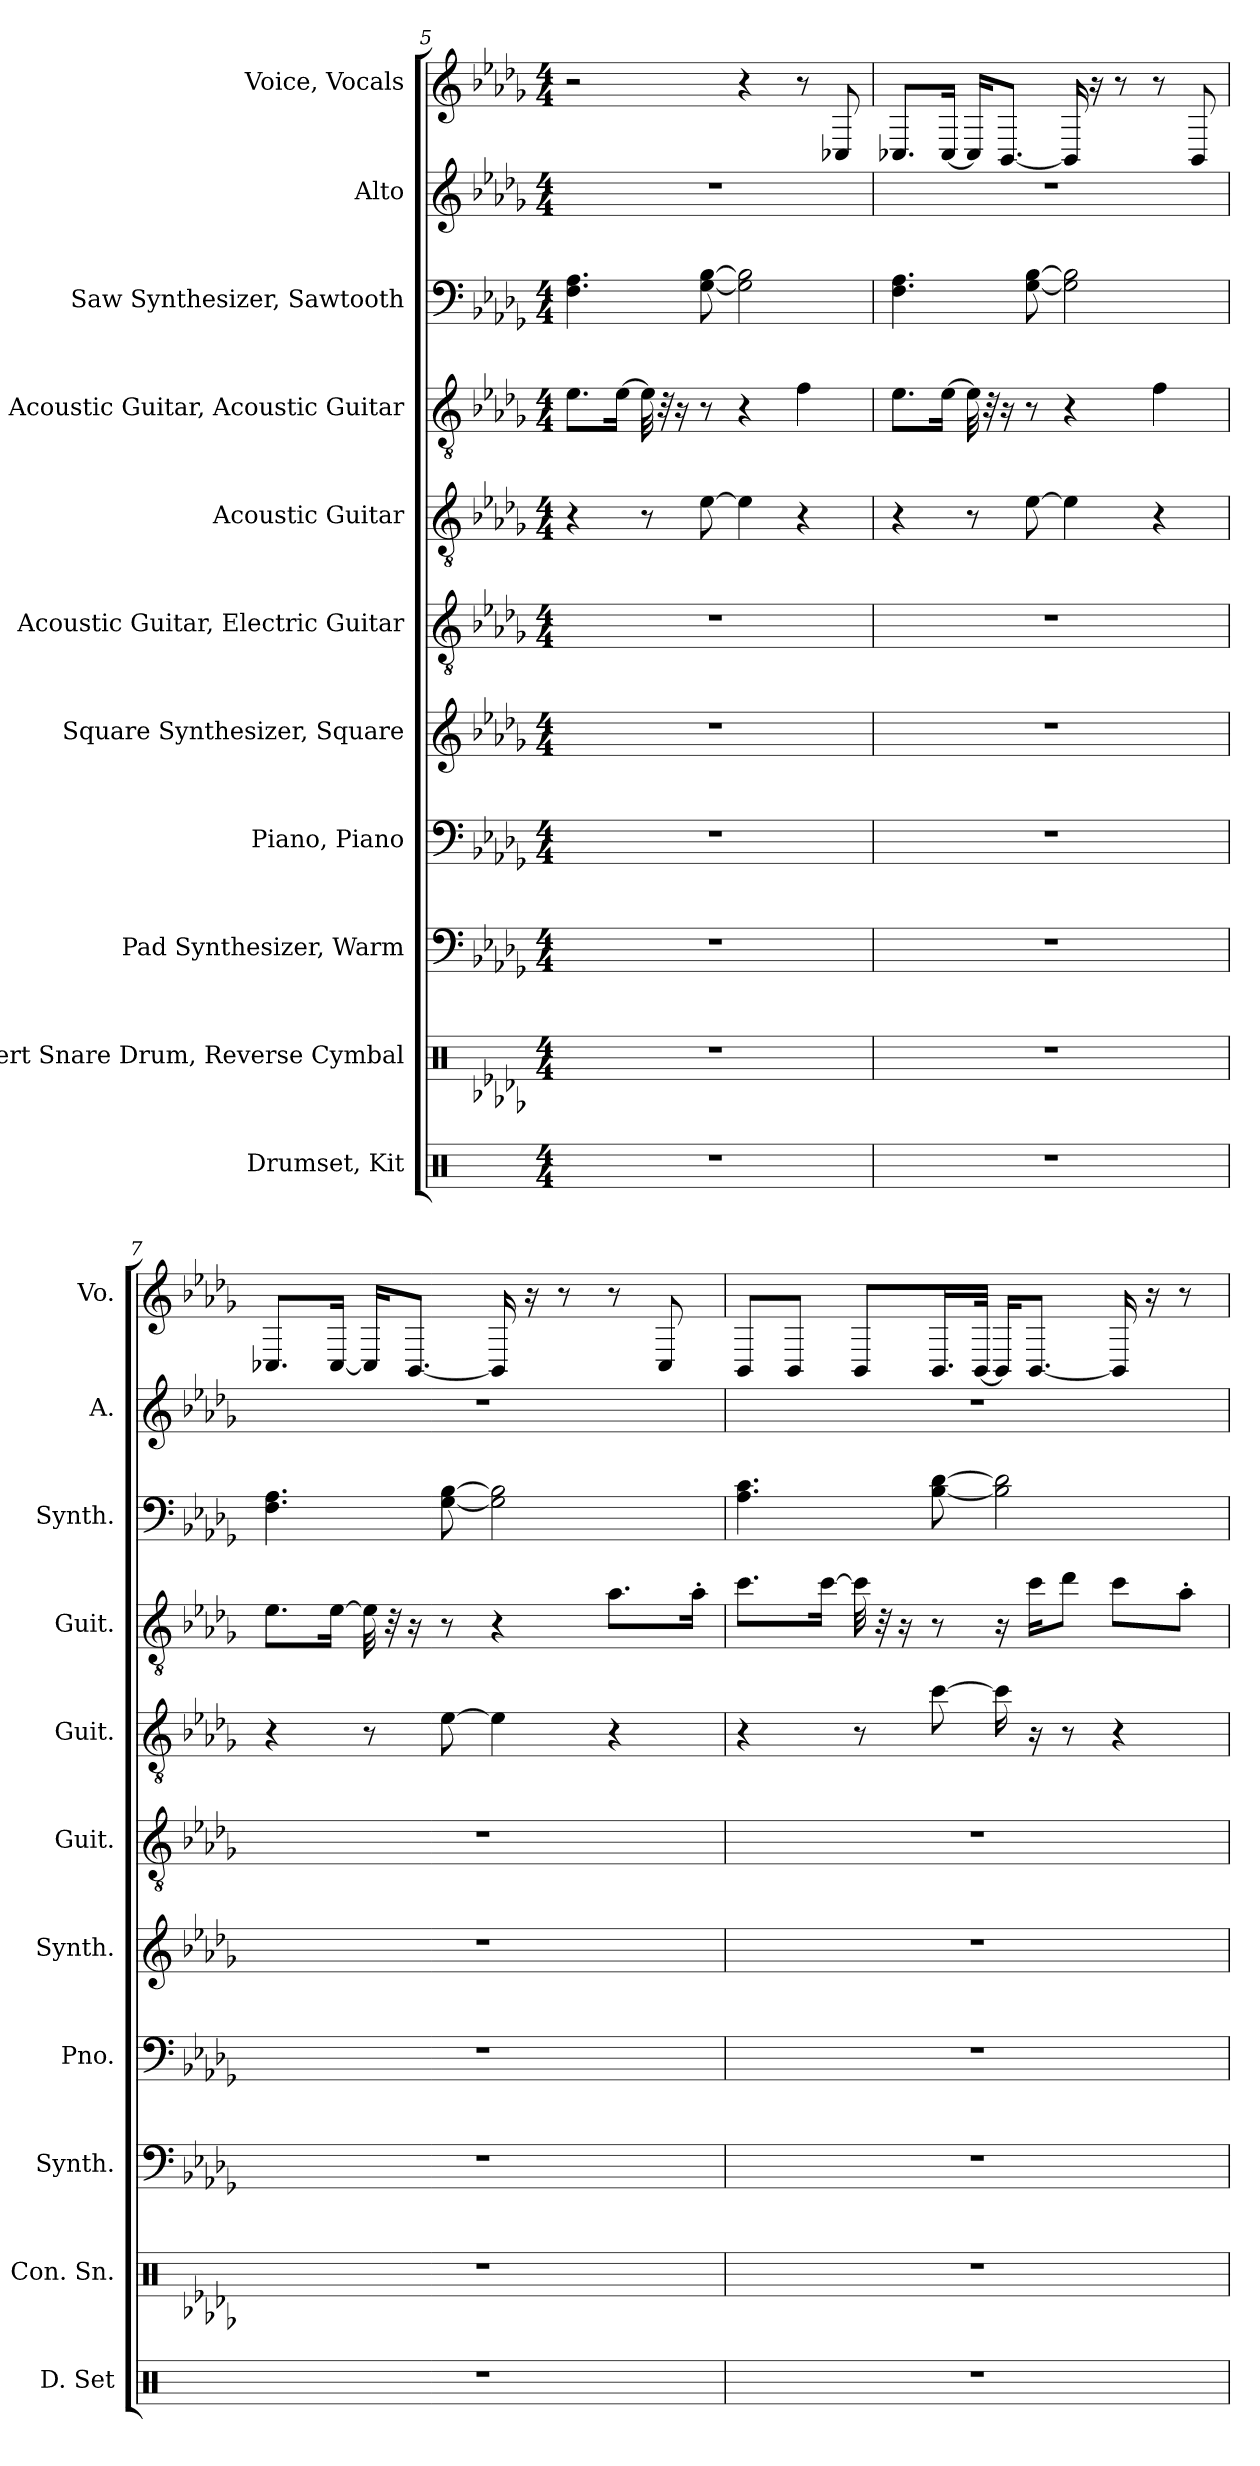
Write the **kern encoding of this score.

**kern	**kern	**kern	**kern	**kern	**kern	**kern	**kern	**kern	**kern	**kern
*part11	*part10	*part9	*part8	*part7	*part6	*part5	*part4	*part3	*part2	*part1
*staff11	*staff10	*staff9	*staff8	*staff7	*staff6	*staff5	*staff4	*staff3	*staff2	*staff1
*I"Drumset, Kit	*I"Concert Snare Drum, Reverse Cymbal	*I"Pad Synthesizer, Warm	*I"Piano, Piano	*I"Square Synthesizer, Square	*I"Acoustic Guitar, Electric Guitar	*I"Acoustic Guitar	*I"Acoustic Guitar, Acoustic Guitar	*I"Saw Synthesizer, Sawtooth	*I"Alto	*I"Voice, Vocals
*I'D. Set	*I'Con. Sn.	*I'Synth.	*I'Pno.	*I'Synth.	*I'Guit.	*I'Guit.	*I'Guit.	*I'Synth.	*I'A.	*I'Vo.
*clefX	*clefX	*clefF4	*clefF4	*clefG2	*clefGv2	*clefGv2	*clefGv2	*clefF4	*clefG2	*clefG2
*k[]	*k[b-e-a-d-g-]	*k[b-e-a-d-g-]	*k[b-e-a-d-g-]	*k[b-e-a-d-g-]	*k[b-e-a-d-g-]	*k[b-e-a-d-g-]	*k[b-e-a-d-g-]	*k[b-e-a-d-g-]	*k[b-e-a-d-g-]	*k[b-e-a-d-g-]
*M4/4	*M4/4	*M4/4	*M4/4	*M4/4	*M4/4	*M4/4	*M4/4	*M4/4	*M4/4	*M4/4
=5	=5	=5	=5	=5	=5	=5	=5	=5	=5	=5
1r	1r	1r	1r	1r	1r	4r	8.e-\L	4.F\ 4.A-\	1r	2r
.	.	.	.	.	.	.	[16e-\Jk	.	.	.
.	.	.	.	.	.	8r	32e-\]	.	.	.
.	.	.	.	.	.	.	32r	.	.	.
.	.	.	.	.	.	.	16r	.	.	.
.	.	.	.	.	.	[8e-\	8r	[8G-\ [8B-\	.	.
.	.	.	.	.	.	4e-\]	4r	2G-\] 2B-\]	.	4r
.	.	.	.	.	.	4r	4f\	.	.	8r
.	.	.	.	.	.	.	.	.	.	8C-X/
!!LO:PB:g=z
=6	=6	=6	=6	=6	=6	=6	=6	=6	=6	=6
1r	1r	1r	1r	1r	1r	4r	8.e-\L	4.F\ 4.A-\	1r	8.C-X/L
.	.	.	.	.	.	.	[16e-\Jk	.	.	[16C-/Jk
.	.	.	.	.	.	8r	32e-\]	.	.	16C-/KL]
.	.	.	.	.	.	.	32r	.	.	.
.	.	.	.	.	.	.	16r	.	.	[8.BB-/J
.	.	.	.	.	.	[8e-\	8r	[8G-\ [8B-\	.	.
.	.	.	.	.	.	4e-\]	4r	2G-\] 2B-\]	.	16BB-/]
.	.	.	.	.	.	.	.	.	.	16r
.	.	.	.	.	.	.	.	.	.	8r
.	.	.	.	.	.	4r	4f\	.	.	8r
.	.	.	.	.	.	.	.	.	.	8BB-/
=7	=7	=7	=7	=7	=7	=7	=7	=7	=7	=7
1r	1r	1r	1r	1r	1r	4r	8.e-\L	4.F\ 4.A-\	1r	8.C-X/L
.	.	.	.	.	.	.	[16e-\Jk	.	.	[16C-/Jk
.	.	.	.	.	.	8r	32e-\]	.	.	16C-/KL]
.	.	.	.	.	.	.	32r	.	.	.
.	.	.	.	.	.	.	16r	.	.	[8.BB-/J
.	.	.	.	.	.	[8e-\	8r	[8G-\ [8B-\	.	.
.	.	.	.	.	.	4e-\]	4r	2G-\] 2B-\]	.	16BB-/]
.	.	.	.	.	.	.	.	.	.	16r
.	.	.	.	.	.	.	.	.	.	8r
.	.	.	.	.	.	4r	8.a-\L	.	.	8r
.	.	.	.	.	.	.	.	.	.	8C-/
.	.	.	.	.	.	.	16a-'\Jk	.	.	.
!!LO:PB:g=z
=8	=8	=8	=8	=8	=8	=8	=8	=8	=8	=8
1r	1r	1r	1r	1r	1r	4r	8.cc\L	4.A-\ 4.c\	1r	8BB-/L
.	.	.	.	.	.	.	.	.	.	8BB-/J
.	.	.	.	.	.	.	[16cc\Jk	.	.	.
.	.	.	.	.	.	8r	32cc\]	.	.	8BB-/L
.	.	.	.	.	.	.	32r	.	.	.
.	.	.	.	.	.	.	16r	.	.	.
.	.	.	.	.	.	[8cc\	8r	[8B-\ [8d-\	.	16.BB-/L
.	.	.	.	.	.	.	.	.	.	[32BB-/JJk
.	.	.	.	.	.	16cc\]	16r	2B-\] 2d-\]	.	16BB-/KL]
.	.	.	.	.	.	16r	16cc\KL	.	.	[8.BB-/J
.	.	.	.	.	.	8r	8dd-\J	.	.	.
.	.	.	.	.	.	4r	8cc\L	.	.	16BB-/]
.	.	.	.	.	.	.	.	.	.	16r
.	.	.	.	.	.	.	8a-'\J	.	.	8r
=	=	=	=	=	=	=	=	=	=	=
*-	*-	*-	*-	*-	*-	*-	*-	*-	*-	*-
